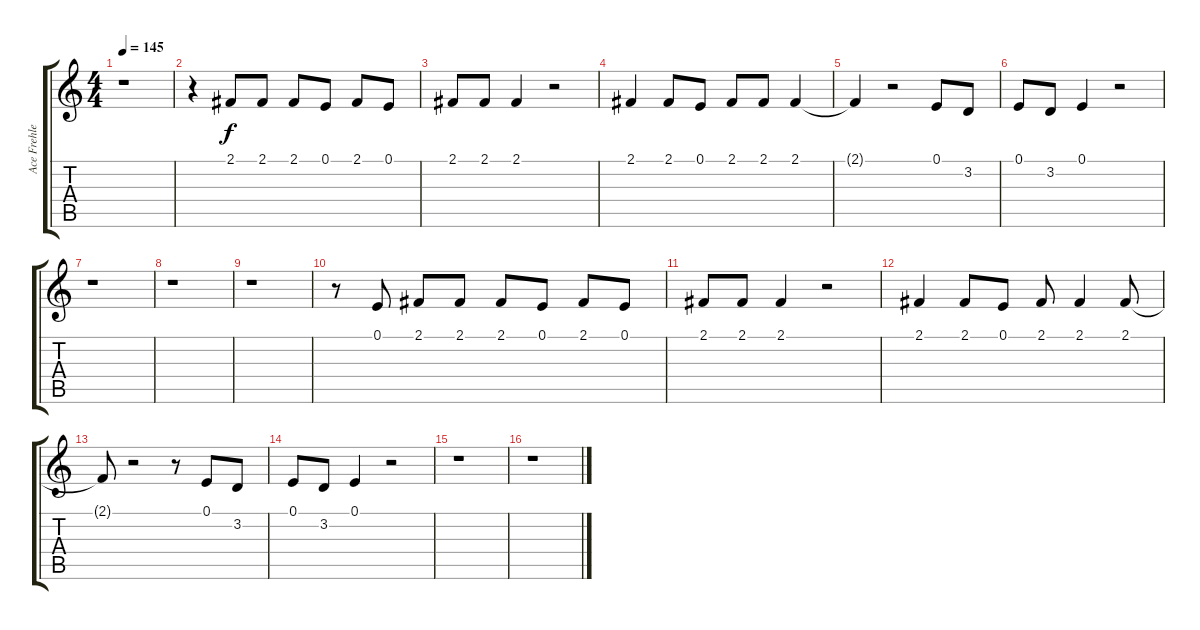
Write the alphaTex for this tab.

\track ("Ace Frehley [Vocals]" "Ace Frehle") {instrument lead2sawtooth}
\staff {score tabs}
\tuning (E4 B3 G3 D3 A2 E2) {hide}
\ts (4 4)
\tempo 145
\clef g2
\ks c
r.1{dy f} |
r.4 2.1.8 2.1.8 2.1.8 0.1.8 2.1.8 0.1.8 |
2.1.8 2.1.8 2.1.4 r.2 |
2.1.4 2.1.8 0.1.8 2.1.8 2.1.8 2.1.4 |
2.1{t}.4 r.2 0.1.8 3.2.8 |
0.1.8 3.2.8 0.1.4 r.2 |
r.1 |
r.1 |
r.1 |
r.8 0.1.8 2.1.8 2.1.8 2.1.8 0.1.8 2.1.8 0.1.8 |
2.1.8 2.1.8 2.1.4 r.2 |
2.1.4 2.1.8 0.1.8 2.1.8 2.1.4 2.1.8 |
2.1{t}.8 r.2 r.8 0.1.8 3.2.8 |
0.1.8 3.2.8 0.1.4 r.2 |
r.1 |
r.1
